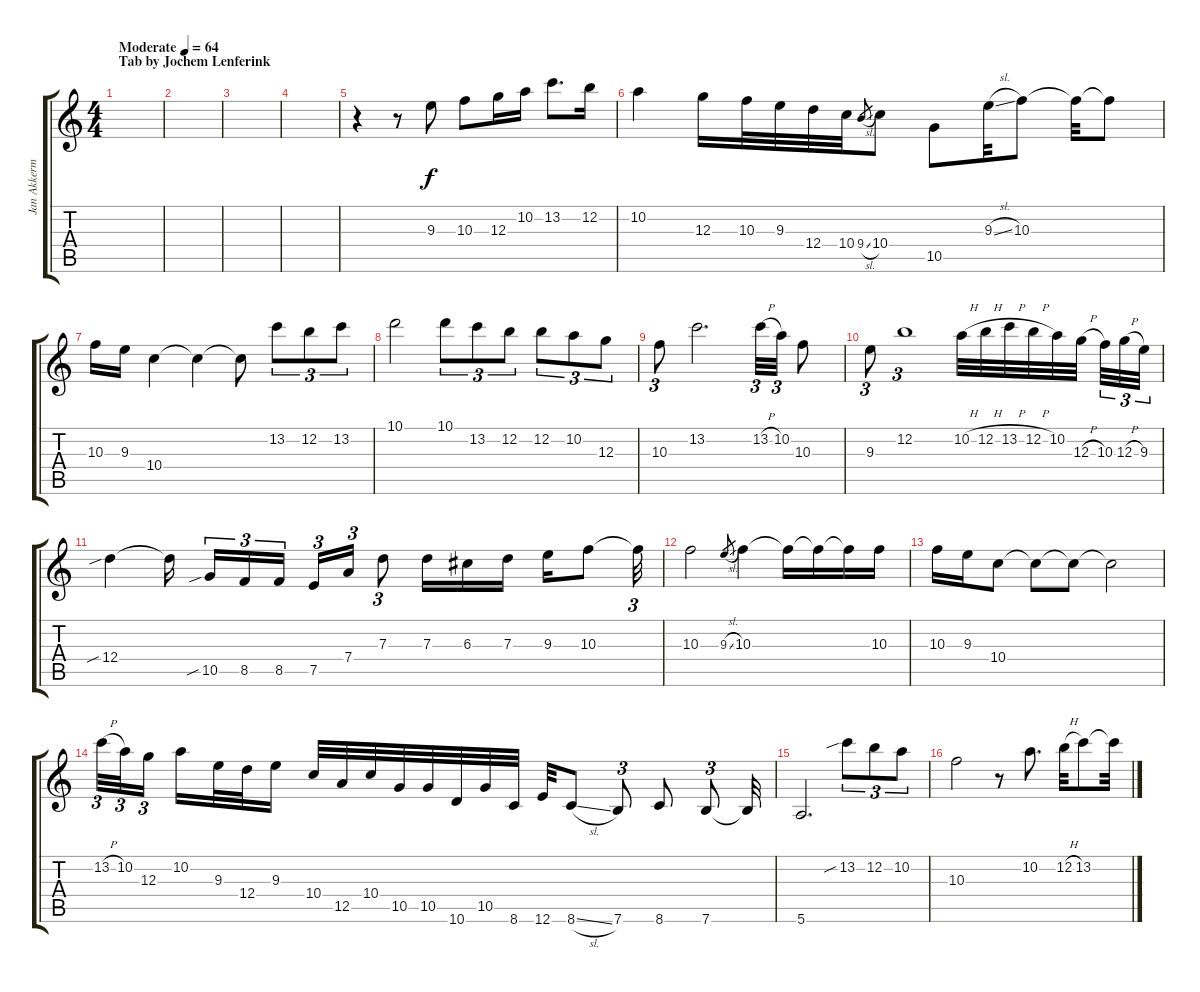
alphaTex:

\track ("Jan Akkerman (Akoestisch)" "Jan Akkerm") {instrument acousticguitarnylon}
\staff {score tabs}
\tuning (E4 B3 G3 D3 A2 E2) {hide}
\ts (4 4)
\section ("" "Tab by Jochem Lenferink")
\tempo (64 "Moderate")
\clef g2
\ks c
|
|
|
|
r.4 r.8 9.3.8 10.3.8 12.3.16 10.2.16 13.2.8{d} 12.2.16 |
10.2.4 12.3.16 10.3.32 9.3.32 12.4.32 10.4.32 9.4{sl}.8{gr} 10.4.8 10.5.8 9.3{sl}.32 10.3.8 10.3{t}.32 10.3{t}.8 |
10.3.16 9.3.16 10.4.4 10.4{t}.4 10.4{t}.8 13.2.8{tu (3 2)} 12.2.8{tu (3 2)} 13.2.8{tu (3 2)} |
10.1.2 10.1.8{tu (3 2)} 13.2.8{tu (3 2)} 12.2.8{tu (3 2)} 12.2.8{tu (3 2)} 10.2.8{tu (3 2)} 12.3.8{tu (3 2)} |
10.3.8{tu (3 2)} 13.2.2{d} 13.2{h}.32{tu (3 2)} 10.2.32{tu (3 2)} 10.3.8 |
9.3.8{tu (3 2)} 12.2.1{tu (3 2)} 10.2{h}.32 12.2{h}.32 13.2{h}.32 12.2{h}.32 10.2.32 12.3{h}.32{beam splitsecondary} 10.3.32{tu (3 2)} 12.3{h}.32{tu (3 2)} 9.3.32{tu (3 2)} |
12.4{sib}.4 12.4{t}.16{beam splitsecondary} 10.5{sib}.16{tu (3 2)} 8.5.16{tu (3 2)} 8.5.16{tu (3 2) beam splitsecondary} 7.5.16{tu (3 2)} 7.4.16{tu (3 2)} 7.3.8{tu (3 2)} 7.3.16 6.3.16 7.3.16 9.3.16 10.3.8 10.3{t}.32{tu (3 2)} |
10.3.2 9.3{sl}.8{gr} 10.3.4 10.3{t}.16 10.3{t}.16 10.3{t}.16 10.3.16 |
10.3.16 9.3.16 10.4.8 10.4{t}.8 10.4{t}.8 10.4{t}.2 |
13.2{h}.32{tu (3 2)} 10.2.32{tu (3 2)} 12.3.16{tu (3 2) beam splitsecondary} 10.2.16 9.3.32 12.4.32 9.3.16 10.4.32 12.5.32 10.4.32 10.5.32 10.5.32 10.6.32 10.5.32 8.6.32 12.6.32 8.6{sl}.8 7.6.8{tu (3 2)} 8.6.8 7.6.8{tu (3 2)} 7.6{t}.32 |
5.6.2{d} 13.2{sib}.8{tu (3 2)} 12.2.8{tu (3 2)} 10.2.8{tu (3 2)} |
10.3.2 r.8 10.2.8{d} 12.2{h}.32 13.2.8 13.2{t}.32
